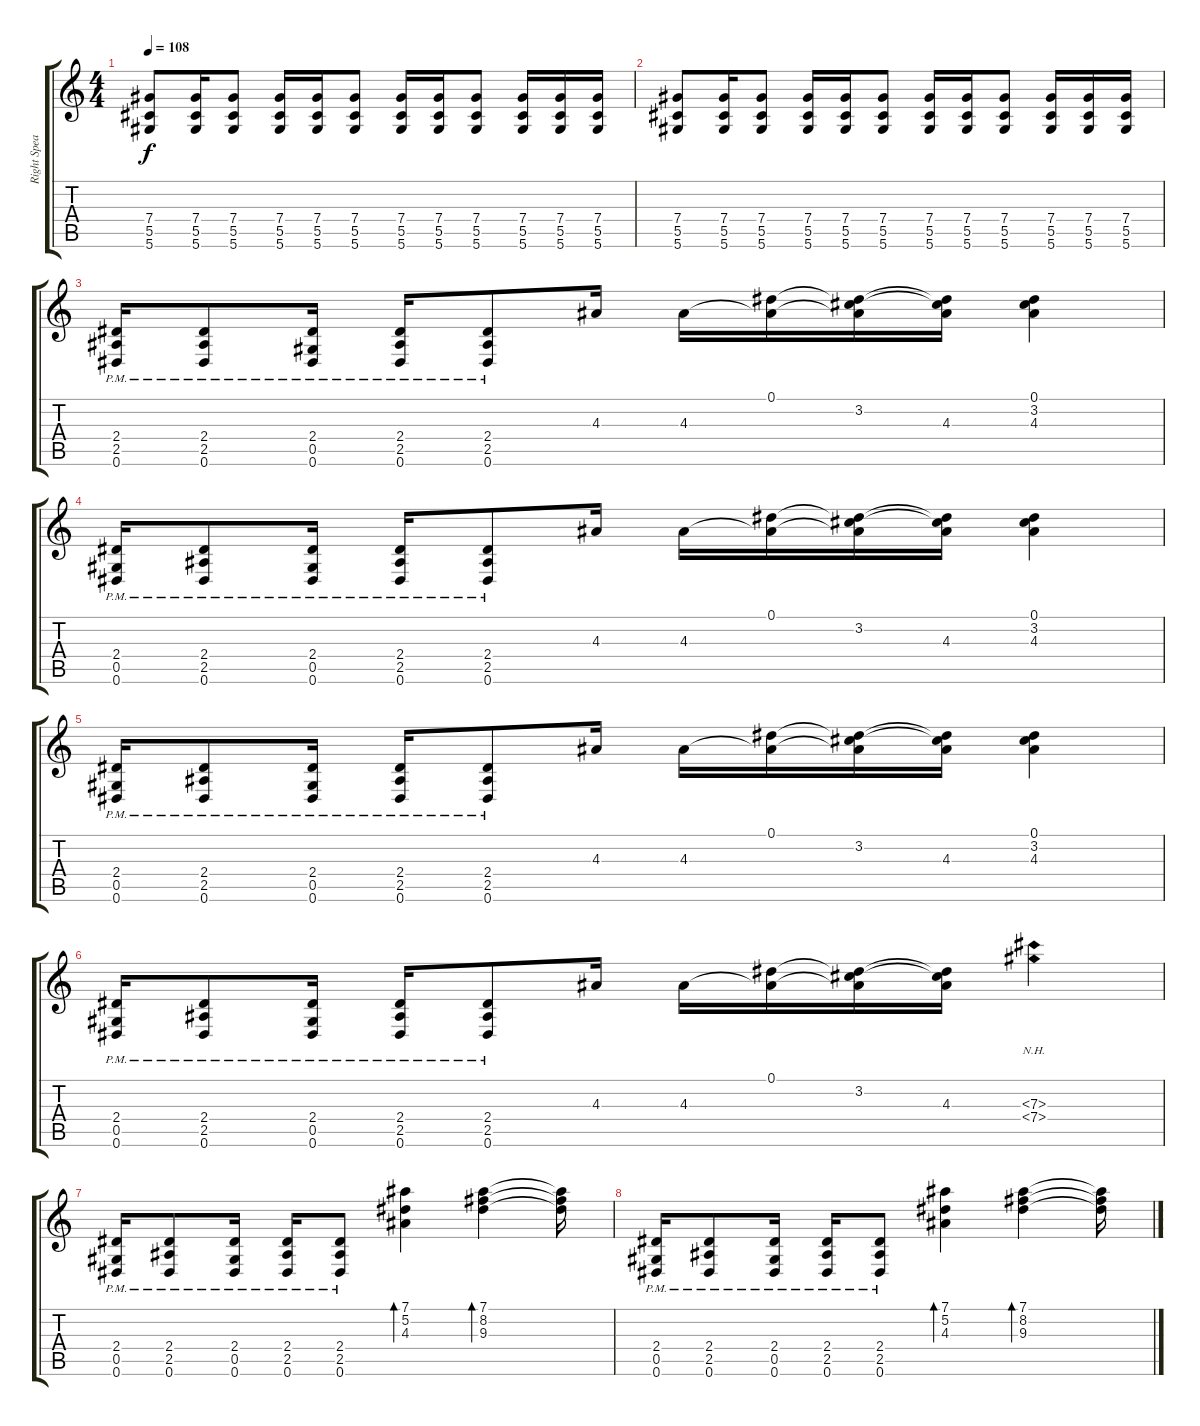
\track ("Right Speaker 1" "Right Spea") {instrument distortionguitar}
\staff {score tabs}
\tuning (Eb4 Bb3 Gb3 Db3 Ab2 Eb2) {hide}
\ts (4 4)
\tempo 108
\clef g2
\ks c
(7.4 5.5 5.6).8{dy f} (7.4 5.5 5.6).16 (7.4 5.5 5.6).8 (7.4 5.5 5.6).16 (7.4 5.5 5.6).16 (7.4 5.5 5.6).8 (7.4 5.5 5.6).16 (7.4 5.5 5.6).16 (7.4 5.5 5.6).8 (7.4 5.5 5.6).16 (7.4 5.5 5.6).16 (7.4 5.5 5.6).16 |
(7.4 5.5 5.6).8 (7.4 5.5 5.6).16 (7.4 5.5 5.6).8 (7.4 5.5 5.6).16 (7.4 5.5 5.6).16 (7.4 5.5 5.6).8 (7.4 5.5 5.6).16 (7.4 5.5 5.6).16 (7.4 5.5 5.6).8 (7.4 5.5 5.6).16 (7.4 5.5 5.6).16 (7.4 5.5 5.6).16 |
(2.4{pm} 2.5{pm} 0.6{pm}).16 (2.4{pm} 2.5{pm} 0.6{pm}).8 (2.4{pm} 0.5{pm} 0.6{pm}).16 (2.4{pm} 2.5{pm} 0.6{pm}).16 (2.4{pm} 2.5{pm} 0.6{pm}).8 4.3.16 4.3.16 (0.1 4.3{t}).16 (0.1{t} 3.2 4.3{t}).16 (0.1{t} 3.2{t} 4.3).16 (0.1 3.2 4.3).4 |
(2.4{pm} 0.5{pm} 0.6{pm}).16 (2.4{pm} 2.5{pm} 0.6{pm}).8 (2.4{pm} 0.5{pm} 0.6{pm}).16 (2.4{pm} 2.5{pm} 0.6{pm}).16 (2.4{pm} 2.5{pm} 0.6{pm}).8 4.3.16 4.3.16 (0.1 4.3{t}).16 (0.1{t} 3.2 4.3{t}).16 (0.1{t} 3.2{t} 4.3).16 (0.1 3.2 4.3).4 |
(2.4{pm} 0.5{pm} 0.6{pm}).16 (2.4{pm} 2.5{pm} 0.6{pm}).8 (2.4{pm} 0.5{pm} 0.6{pm}).16 (2.4{pm} 2.5{pm} 0.6{pm}).16 (2.4{pm} 2.5{pm} 0.6{pm}).8 4.3.16 4.3.16 (0.1 4.3{t}).16 (0.1{t} 3.2 4.3{t}).16 (0.1{t} 3.2{t} 4.3).16 (0.1 3.2 4.3).4 |
(2.4{pm} 0.5{pm} 0.6{pm}).16 (2.4{pm} 2.5{pm} 0.6{pm}).8 (2.4{pm} 0.5{pm} 0.6{pm}).16 (2.4{pm} 2.5{pm} 0.6{pm}).16 (2.4{pm} 2.5{pm} 0.6{pm}).8 4.3.16 4.3.16 (0.1 4.3{t}).16 (0.1{t} 3.2 4.3{t}).16 (0.1{t} 3.2{t} 4.3).16 (7.3{nh} 7.4{nh}).4 |
(2.4{pm} 0.5{pm} 0.6{pm}).16 (2.4{pm} 2.5{pm} 0.6{pm}).8 (2.4{pm} 0.5{pm} 0.6{pm}).16 (2.4{pm} 2.5{pm} 0.6{pm}).16 (2.4{pm} 2.5{pm} 0.6{pm}).8 (7.1 5.2 4.3).4{bd 480} (7.1 8.2 9.3).4{bd 480} (7.1{t} 8.2{t} 9.3{t}).16 |
(2.4{pm} 0.5{pm} 0.6{pm}).16 (2.4{pm} 2.5{pm} 0.6{pm}).8 (2.4{pm} 0.5{pm} 0.6{pm}).16 (2.4{pm} 2.5{pm} 0.6{pm}).16 (2.4{pm} 2.5{pm} 0.6{pm}).8 (7.1 5.2 4.3).4{bd 480} (7.1 8.2 9.3).4{bd 480} (7.1{t} 8.2{t} 9.3{t}).16
